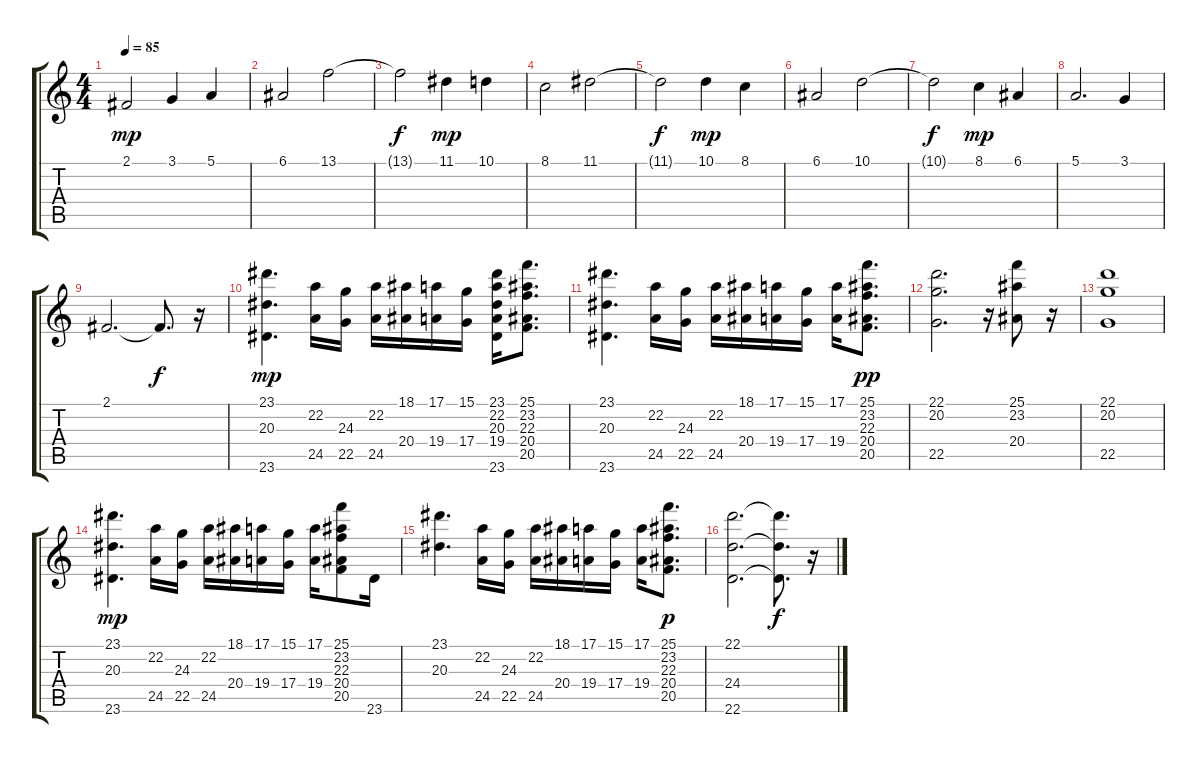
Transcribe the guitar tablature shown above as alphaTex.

\track "" {instrument violin}
\staff {score tabs}
\tuning (E4 B3 G3 D3 A2 E2) {hide}
\ts (4 4)
\tempo 85
\clef g2
\ks c
2.1.2{dy mp} 3.1.4 5.1.4 |
6.1.2 13.1.2 |
13.1{t}.2{dy f} 11.1.4{dy mp} 10.1.4 |
8.1.2 11.1.2 |
11.1{t}.2{dy f} 10.1.4{dy mp} 8.1.4 |
6.1.2 10.1.2 |
10.1{t}.2{dy f} 8.1.4{dy mp} 6.1.4 |
5.1.2{d} 3.1.4 |
2.1.2{d} 2.1{t}.8{d dy f} r.16 |
(23.1 20.3 23.6).4{d dy mp} (22.2 24.5).16 (24.3 22.5).16 (22.2 24.5).16 (18.1 20.4).16 (17.1 19.4).16 (15.1 17.4).16 (23.1 22.2 20.3 19.4 23.6).16 (25.1 23.2 22.3 20.4 20.5).8{d} |
(23.1 20.3 23.6).4{d} (22.2 24.5).16 (24.3 22.5).16 (22.2 24.5).16 (18.1 20.4).16 (17.1 19.4).16 (15.1 17.4).16 (17.1 19.4).16 (25.1 23.2 22.3 20.4 20.5).8{d dy pp} |
(22.1 20.2 22.5).2{d} r.16 (25.1 23.2 20.4).8 r.16 |
(22.1 20.2 22.5).1 |
(23.1 20.3 23.6).4{d dy mp} (22.2 24.5).16 (24.3 22.5).16 (22.2 24.5).16 (18.1 20.4).16 (17.1 19.4).16 (15.1 17.4).16 (17.1 19.4).16 (25.1 23.2 22.3 20.4 20.5).8 23.6.16 |
(23.1 20.3).4{d} (22.2 24.5).16 (24.3 22.5).16 (22.2 24.5).16 (18.1 20.4).16 (17.1 19.4).16 (15.1 17.4).16 (17.1 19.4).16 (25.1 23.2 22.3 20.4 20.5).8{d dy p} |
(22.1 24.4 22.6).2{d} (22.1{t} 24.4{t} 22.6{t}).8{d dy f} r.16
